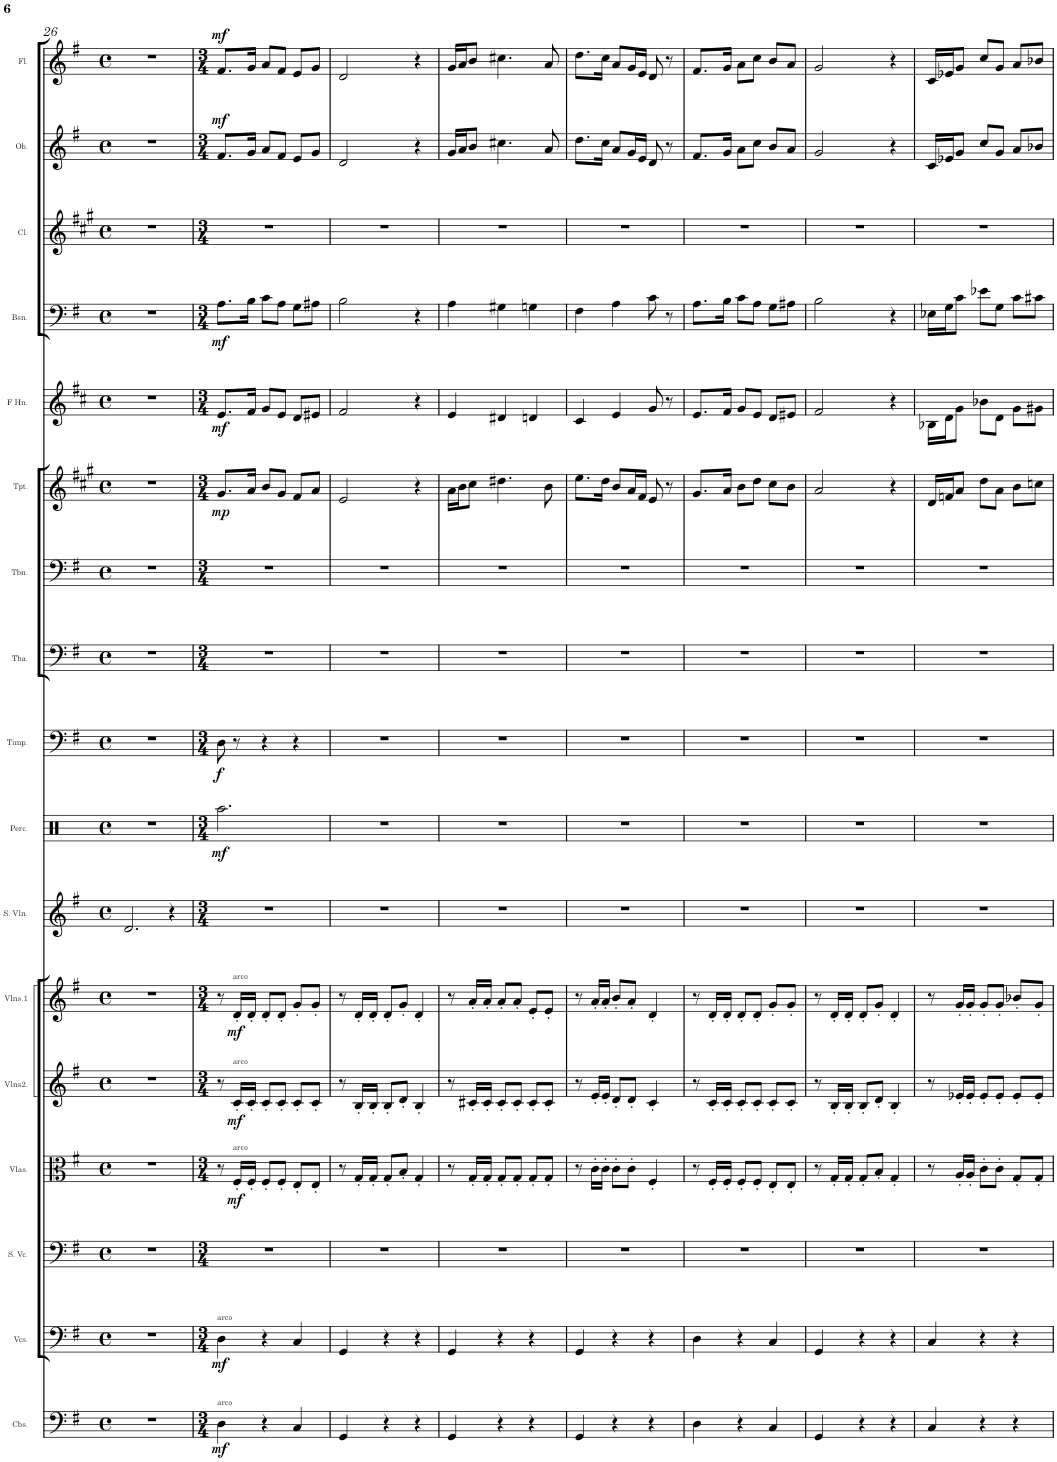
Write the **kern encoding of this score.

**kern	**dynam	**kern	**dynam	**kern	**kern	**dynam	**kern	**dynam	**kern	**dynam	**kern	**kern	**dynam	**kern	**dynam	**kern	**kern	**kern	**dynam	**kern	**dynam	**kern	**dynam	**kern	**kern	**dynam	**kern	**dynam
*part17	*part17	*part16	*part16	*part15	*part14	*part14	*part13	*part13	*part12	*part12	*part11	*part10	*part10	*part9	*part9	*part8	*part7	*part6	*part6	*part5	*part5	*part4	*part4	*part3	*part2	*part2	*part1	*part1
*staff17	*staff17	*staff16	*staff16	*staff15	*staff14	*staff14	*staff13	*staff13	*staff12	*staff12	*staff11	*staff10	*staff10	*staff9	*staff9	*staff8	*staff7	*staff6	*staff6	*staff5	*staff5	*staff4	*staff4	*staff3	*staff2	*staff2	*staff1	*staff1
*I"Contrabass Section	*	*I"Violoncello Section	*	*I"Solo cello	*I"Viola Section	*	*I"Violin Section2	*	*I"Violin Section1	*	*I"Solo Violin	*I"Percussion	*	*I"Timpani	*	*I"Tuba	*I"Trombone	*I"Trumpet	*	*I"French Horn	*	*I"Bassoon	*	*I"Clarinet	*I"Oboe	*	*I"Flute	*
*I'Cbs.	*	*I'Vcs.	*	*	*I'Vlas.	*	*I'Vlns2.	*	*I'Vlns.1	*	*I'S. Vln.	*I'Perc.	*	*I'Timp.	*	*I'Tba.	*I'Tbn.	*I'Tpt.	*	*I'F Hn.	*	*I'Bsn.	*	*I'Cl.	*I'Ob.	*	*I'Fl.	*
!!LO:PB:g=z
*clefF4	*	*clefF4	*	*clefF4	*clefC3	*	*clefG2	*	*clefG2	*	*clefG2	*clefX	*	*clefF4	*	*clefF4	*clefF4	*clefG2	*	*clefG2	*	*clefF4	*	*clefG2	*clefG2	*	*clefG2	*
*Trd7c12	*	*	*	*	*	*	*	*	*	*	*	*	*	*	*	*	*	*Trd1c2	*	*Trd4c7	*	*	*	*Trd1c2	*	*	*	*
*k[f#]	*	*k[f#]	*	*k[f#]	*k[f#]	*	*k[f#]	*	*k[f#]	*	*k[f#]	*k[f#]	*	*k[f#]	*	*k[f#]	*k[f#]	*k[f#c#g#]	*	*k[f#c#]	*	*k[f#]	*	*k[f#c#g#]	*k[f#]	*	*k[f#]	*
*G:	*	*G:	*	*G:	*G:	*	*G:	*	*G:	*	*G:	*G:	*	*G:	*	*G:	*G:	*A:	*	*D:	*	*G:	*	*A:	*G:	*	*G:	*
*M4/4	*	*M4/4	*	*M4/4	*M4/4	*	*M4/4	*	*M4/4	*	*M4/4	*M4/4	*	*M4/4	*	*M4/4	*M4/4	*M4/4	*	*M4/4	*	*M4/4	*	*M4/4	*M4/4	*	*M4/4	*
*met(c)	*	*met(c)	*	*met(c)	*met(c)	*	*met(c)	*	*met(c)	*	*met(c)	*met(c)	*	*met(c)	*	*met(c)	*met(c)	*met(c)	*	*met(c)	*	*met(c)	*	*met(c)	*met(c)	*	*met(c)	*
=26	=26	=26	=26	=26	=26	=26	=26	=26	=26	=26	=26	=26	=26	=26	=26	=26	=26	=26	=26	=26	=26	=26	=26	=26	=26	=26	=26	=26
1r	.	1r	.	1r	1r	.	1r	.	1r	.	2.d/	1r	.	1r	.	1r	1r	1r	.	1r	.	1r	.	1r	1r	.	1r	.
.	.	.	.	.	.	.	.	.	.	.	4r	.	.	.	.	.	.	.	.	.	.	.	.	.	.	.	.	.
=27	=27	=27	=27	=27	=27	=27	=27	=27	=27	=27	=27	=27	=27	=27	=27	=27	=27	=27	=27	=27	=27	=27	=27	=27	=27	=27	=27	=27
*M3/4	*	*M3/4	*	*M3/4	*M3/4	*	*M3/4	*	*M3/4	*	*M3/4	*M3/4	*	*M3/4	*	*M3/4	*M3/4	*M3/4	*	*M3/4	*	*M3/4	*	*M3/4	*M3/4	*	*M3/4	*
!	!	!LO:TX:a:t=arco	!	!	!	!	!	!	!	!	!	!	!	!	!	!	!	!	!	!	!	!	!	!	!	!	!	!
!LO:TX:a:t=arco	!	!	!	!	!	!	!	!	!	!	!	!	!	!	!	!	!	!	!	!	!	!	!	!	!	!	!	!
!	!LO:DY:b	!	!LO:DY:b	!	!	!	!	!	!	!	!	!	!LO:DY:b	!	!LO:DY:b	!	!	!	!LO:DY:b	!	!LO:DY:b	!	!LO:DY:b	!	!	!LO:DY:a	!	!LO:DY:a
4D\	mf	4D\	mf	2.r	8r	.	8r	.	8r	.	2.r	2.Raa\	mf	8D\	f	2.r	2.r	8.g#/L	mp	8.e/L	mf	8.A\L	mf	2.r	8.f#/L	mf	8.f#/L	mf
!	!	!	!	!	!	!	!	!	!LO:TX:a:t=arco	!	!	!	!	!	!	!	!	!	!	!	!	!	!	!	!	!	!	!
!	!	!	!	!	!	!	!LO:TX:a:t=arco	!	!	!	!	!	!	!	!	!	!	!	!	!	!	!	!	!	!	!	!	!
!	!	!	!	!	!LO:TX:a:t=arco	!	!	!	!	!	!	!	!	!	!	!	!	!	!	!	!	!	!	!	!	!	!	!
!	!	!	!	!	!	!LO:DY:b	!	!LO:DY:b	!	!LO:DY:b	!	!	!	!	!	!	!	!	!	!	!	!	!	!	!	!	!	!
.	.	.	.	.	16F#'/LL	mf	16c'/LL	mf	16d'/LL	mf	.	.	.	8r	.	.	.	.	.	.	.	.	.	.	.	.	.	.
.	.	.	.	.	16F#'/JJ	.	16c'/JJ	.	16d'/JJ	.	.	.	.	.	.	.	.	16a/Jk	.	16f#/Jk	.	16B\Jk	.	.	16g/Jk	.	16g/Jk	.
4r	.	4r	.	.	8F#'/L	.	8c'/L	.	8d'/L	.	.	.	.	4r	.	.	.	8b/L	.	8g/L	.	8c\L	.	.	8a/L	.	8a/L	.
.	.	.	.	.	8F#'/J	.	8c'/J	.	8d'/J	.	.	.	.	.	.	.	.	8g#/J	.	8e/J	.	8A\J	.	.	8f#/J	.	8f#/J	.
4C/	.	4C/	.	.	8E'/L	.	8c'/L	.	8g'/L	.	.	.	.	4r	.	.	.	8f#/L	.	8d/L	.	8G\L	.	.	8e/L	.	8e/L	.
.	.	.	.	.	8E'/J	.	8c'/J	.	8g'/J	.	.	.	.	.	.	.	.	8a/J	.	8e#X/J	.	8A#X\J	.	.	8g/J	.	8g/J	.
=28	=28	=28	=28	=28	=28	=28	=28	=28	=28	=28	=28	=28	=28	=28	=28	=28	=28	=28	=28	=28	=28	=28	=28	=28	=28	=28	=28	=28
4GG/	.	4GG/	.	2.r	8r	.	8r	.	8r	.	2.r	2.r	.	2.r	.	2.r	2.r	2e/	.	2f#/	.	2B\	.	2.r	2d/	.	2d/	.
.	.	.	.	.	16G'/LL	.	16B'/LL	.	16d'/LL	.	.	.	.	.	.	.	.	.	.	.	.	.	.	.	.	.	.	.
.	.	.	.	.	16G'/JJ	.	16B'/JJ	.	16d'/JJ	.	.	.	.	.	.	.	.	.	.	.	.	.	.	.	.	.	.	.
4r	.	4r	.	.	8G'/L	.	8B'/L	.	8d'/L	.	.	.	.	.	.	.	.	.	.	.	.	.	.	.	.	.	.	.
.	.	.	.	.	8B'/J	.	8d'/J	.	8g'/J	.	.	.	.	.	.	.	.	.	.	.	.	.	.	.	.	.	.	.
4r	.	4r	.	.	4G'/	.	4B'/	.	4d'/	.	.	.	.	.	.	.	.	4r	.	4r	.	4r	.	.	4r	.	4r	.
=29	=29	=29	=29	=29	=29	=29	=29	=29	=29	=29	=29	=29	=29	=29	=29	=29	=29	=29	=29	=29	=29	=29	=29	=29	=29	=29	=29	=29
4GG/	.	4GG/	.	2.r	8r	.	8r	.	8r	.	2.r	2.r	.	2.r	.	2.r	2.r	16a\LL	.	4e/	.	4A\	.	2.r	16g/LL	.	16g/LL	.
.	.	.	.	.	.	.	.	.	.	.	.	.	.	.	.	.	.	16b\J	.	.	.	.	.	.	16a/J	.	16a/J	.
.	.	.	.	.	16G'/LL	.	16c#X'/LL	.	16a'/LL	.	.	.	.	.	.	.	.	8cc#\J	.	.	.	.	.	.	8b/J	.	8b/J	.
.	.	.	.	.	16G'/JJ	.	16c#'/JJ	.	16a'/JJ	.	.	.	.	.	.	.	.	.	.	.	.	.	.	.	.	.	.	.
4r	.	4r	.	.	8G'/L	.	8c#'/L	.	8a'/L	.	.	.	.	.	.	.	.	4.dd#X\	.	4d#X/	.	4G#X\	.	.	4.cc#X\	.	4.cc#X\	.
.	.	.	.	.	8G'/J	.	8c#'/J	.	8a'/J	.	.	.	.	.	.	.	.	.	.	.	.	.	.	.	.	.	.	.
4r	.	4r	.	.	8G'/L	.	8c#'/L	.	8e'/L	.	.	.	.	.	.	.	.	.	.	4dn/	.	4Gn\	.	.	.	.	.	.
.	.	.	.	.	8G'/J	.	8c#'/J	.	8e'/J	.	.	.	.	.	.	.	.	8b\	.	.	.	.	.	.	8a/	.	8a/	.
=30	=30	=30	=30	=30	=30	=30	=30	=30	=30	=30	=30	=30	=30	=30	=30	=30	=30	=30	=30	=30	=30	=30	=30	=30	=30	=30	=30	=30
4GG/	.	4GG/	.	2.r	8r	.	8r	.	8r	.	2.r	2.r	.	2.r	.	2.r	2.r	8.ee\L	.	4c#/	.	4F#\	.	2.r	8.dd\L	.	8.dd\L	.
.	.	.	.	.	16c'\LL	.	16e'/LL	.	16a'/LL	.	.	.	.	.	.	.	.	.	.	.	.	.	.	.	.	.	.	.
.	.	.	.	.	16c'\JJ	.	16e'/JJ	.	16a'/JJ	.	.	.	.	.	.	.	.	16dd\Jk	.	.	.	.	.	.	16cc\Jk	.	16cc\Jk	.
4r	.	4r	.	.	8c'\L	.	8d'/L	.	8b'/L	.	.	.	.	.	.	.	.	8b/L	.	4e/	.	4A\	.	.	8a/L	.	8a/L	.
.	.	.	.	.	8c'\J	.	8d'/J	.	8a'/J	.	.	.	.	.	.	.	.	16a/L	.	.	.	.	.	.	16g/L	.	16g/L	.
.	.	.	.	.	.	.	.	.	.	.	.	.	.	.	.	.	.	16f#/JJ	.	.	.	.	.	.	16e/JJ	.	16e/JJ	.
4r	.	4r	.	.	4F#'/	.	4c'/	.	4d'/	.	.	.	.	.	.	.	.	8e/	.	8g/	.	8c\	.	.	8d/	.	8d/	.
.	.	.	.	.	.	.	.	.	.	.	.	.	.	.	.	.	.	8r	.	8r	.	8r	.	.	8r	.	8r	.
=31	=31	=31	=31	=31	=31	=31	=31	=31	=31	=31	=31	=31	=31	=31	=31	=31	=31	=31	=31	=31	=31	=31	=31	=31	=31	=31	=31	=31
4D\	.	4D\	.	2.r	8r	.	8r	.	8r	.	2.r	2.r	.	2.r	.	2.r	2.r	8.g#/L	.	8.e/L	.	8.A\L	.	2.r	8.f#/L	.	8.f#/L	.
.	.	.	.	.	16F#'/LL	.	16c'/LL	.	16d'/LL	.	.	.	.	.	.	.	.	.	.	.	.	.	.	.	.	.	.	.
.	.	.	.	.	16F#'/JJ	.	16c'/JJ	.	16d'/JJ	.	.	.	.	.	.	.	.	16a/Jk	.	16f#/Jk	.	16B\Jk	.	.	16g/Jk	.	16g/Jk	.
4r	.	4r	.	.	8F#'/L	.	8c'/L	.	8d'/L	.	.	.	.	.	.	.	.	8b\L	.	8g/L	.	8c\L	.	.	8a\L	.	8a\L	.
.	.	.	.	.	8F#'/J	.	8c'/J	.	8d'/J	.	.	.	.	.	.	.	.	8dd\J	.	8e/J	.	8A\J	.	.	8cc\J	.	8cc\J	.
4C/	.	4C/	.	.	8E'/L	.	8c'/L	.	8g'/L	.	.	.	.	.	.	.	.	8cc#\L	.	8d/L	.	8G\L	.	.	8b/L	.	8b/L	.
.	.	.	.	.	8E'/J	.	8c'/J	.	8g'/J	.	.	.	.	.	.	.	.	8b\J	.	8e#X/J	.	8A#X\J	.	.	8a/J	.	8a/J	.
=32	=32	=32	=32	=32	=32	=32	=32	=32	=32	=32	=32	=32	=32	=32	=32	=32	=32	=32	=32	=32	=32	=32	=32	=32	=32	=32	=32	=32
4GG/	.	4GG/	.	2.r	8r	.	8r	.	8r	.	2.r	2.r	.	2.r	.	2.r	2.r	2a/	.	2f#/	.	2B\	.	2.r	2g/	.	2g/	.
.	.	.	.	.	16G'/LL	.	16B'/LL	.	16d'/LL	.	.	.	.	.	.	.	.	.	.	.	.	.	.	.	.	.	.	.
.	.	.	.	.	16G'/JJ	.	16B'/JJ	.	16d'/JJ	.	.	.	.	.	.	.	.	.	.	.	.	.	.	.	.	.	.	.
4r	.	4r	.	.	8G'/L	.	8B'/L	.	8d'/L	.	.	.	.	.	.	.	.	.	.	.	.	.	.	.	.	.	.	.
.	.	.	.	.	8B'/J	.	8d'/J	.	8g'/J	.	.	.	.	.	.	.	.	.	.	.	.	.	.	.	.	.	.	.
4r	.	4r	.	.	4G'/	.	4B'/	.	4d'/	.	.	.	.	.	.	.	.	4r	.	4r	.	4r	.	.	4r	.	4r	.
=33	=33	=33	=33	=33	=33	=33	=33	=33	=33	=33	=33	=33	=33	=33	=33	=33	=33	=33	=33	=33	=33	=33	=33	=33	=33	=33	=33	=33
4C/	.	4C/	.	2.r	8r	.	8r	.	8r	.	2.r	2.r	.	2.r	.	2.r	2.r	16d/LL	.	16B-X\LL	.	16E-X\LL	.	2.r	16c/LL	.	16c/LL	.
.	.	.	.	.	.	.	.	.	.	.	.	.	.	.	.	.	.	16fn/J	.	16d\J	.	16G\J	.	.	16e-X/J	.	16e-X/J	.
.	.	.	.	.	16A'/LL	.	16e-X'/LL	.	16g'/LL	.	.	.	.	.	.	.	.	8a/J	.	8g\J	.	8c\J	.	.	8g/J	.	8g/J	.
.	.	.	.	.	16A'/JJ	.	16e-'/JJ	.	16g'/JJ	.	.	.	.	.	.	.	.	.	.	.	.	.	.	.	.	.	.	.
4r	.	4r	.	.	8c'\L	.	8e-'/L	.	8g'/L	.	.	.	.	.	.	.	.	8dd\L	.	8b-X\L	.	8e-X\L	.	.	8cc/L	.	8cc/L	.
.	.	.	.	.	8c'\J	.	8e-'/J	.	8g'/J	.	.	.	.	.	.	.	.	8a\J	.	8d\J	.	8G\J	.	.	8g/J	.	8g/J	.
4r	.	4r	.	.	8G'/L	.	8e-'/L	.	8b-X'/L	.	.	.	.	.	.	.	.	8b\L	.	8g\L	.	8c\L	.	.	8a/L	.	8a/L	.
.	.	.	.	.	8G'/J	.	8e-'/J	.	8g'/J	.	.	.	.	.	.	.	.	8ccn\J	.	8g#X\J	.	8c#X\J	.	.	8b-X/J	.	8b-X/J	.
=	=	=	=	=	=	=	=	=	=	=	=	=	=	=	=	=	=	=	=	=	=	=	=	=	=	=	=	=
*-	*-	*-	*-	*-	*-	*-	*-	*-	*-	*-	*-	*-	*-	*-	*-	*-	*-	*-	*-	*-	*-	*-	*-	*-	*-	*-	*-	*-
